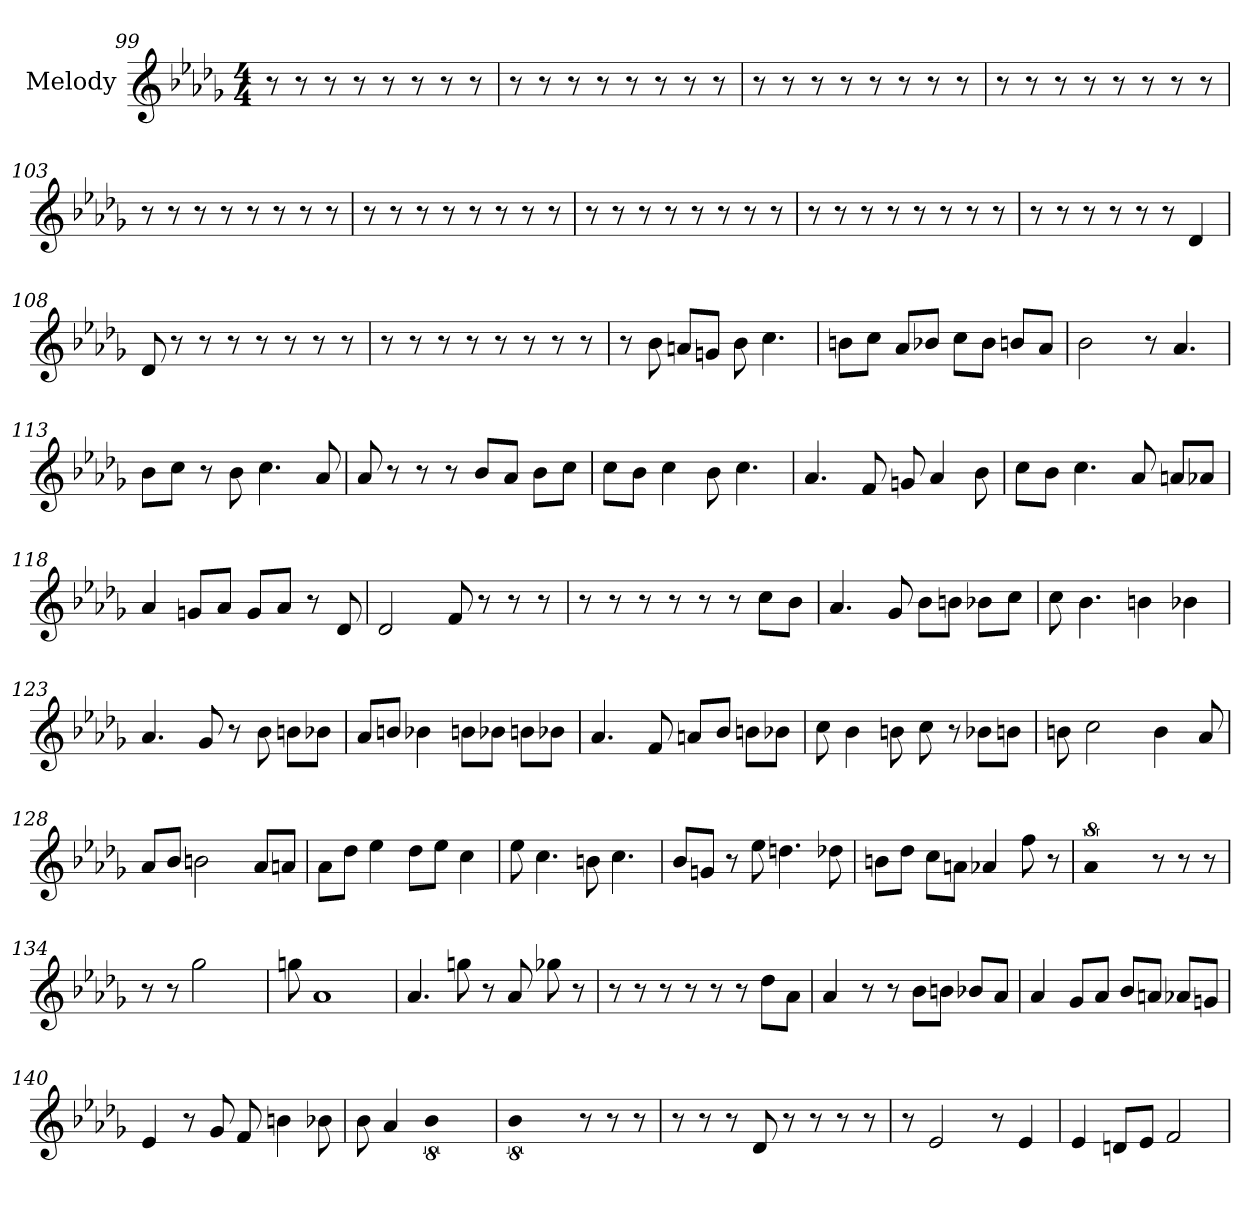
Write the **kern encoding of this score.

**kern
*part1
*staff1
*I"Melody
*clefG2
*k[b-e-a-d-g-]
*D-:
*M4/4
=99
8r
8r
8r
8r
8r
8r
8r
8r
=100
8r
8r
8r
8r
8r
8r
8r
8r
=101
8r
8r
8r
8r
8r
8r
8r
8r
=102
8r
8r
8r
8r
8r
8r
8r
8r
=103
8r
8r
8r
8r
8r
8r
8r
8r
=104
8r
8r
8r
8r
8r
8r
8r
8r
=105
8r
8r
8r
8r
8r
8r
8r
8r
=106
8r
8r
8r
8r
8r
8r
8r
8r
=107
8r
8r
8r
8r
8r
8r
4d-
=108
8d-
8r
8r
8r
8r
8r
8r
8r
=109
8r
8r
8r
8r
8r
8r
8r
8r
=110
8r
8b-
8a/L
8g/J
8b-
4.cc
=111
8b\L
8cc\J
8a-/L
8b-/J
8cc\L
8b-\J
8b/L
8a-/J
=112
2b-
8r
4.a-
=113
8b-\L
8cc\J
8r
8b-
4.cc
8a-
=114
8a-
8r
8r
8r
8b-/L
8a-/J
8b-\L
8cc\J
=115
8cc\L
8b-\J
4cc
8b-
4.cc
=116
4.a-
8f
8g
4a-
8b-
=117
8cc\L
8b-\J
4.cc
8a-
8a/L
8a-/J
=118
4a-
8g/L
8a-/J
8g/L
8a-/J
8r
8d-
=119
2d-
8f
8r
8r
8r
=120
8r
8r
8r
8r
8r
8r
8cc\L
8b-\J
=121
4.a-
8g-
8b-\L
8b\J
8b-\L
8cc\J
=122
8cc
4.b-
4b
4b-
=123
4.a-
8g-
8r
8b-
8b\L
8b-\J
=124
8a-/L
8b/J
4b-
8b\L
8b-\J
8b\L
8b-\J
=125
4.a-
8f
8a/L
8b-/J
8b\L
8b-\J
=126
8cc
4b-
8b
8cc
8r
8b-\L
8b\J
=127
8b
2cc
4b
8a-
=128
8a-/L
8b-/J
2b
8a-/L
8a/J
=129
8a-\L
8dd-\J
4ee-
8dd-\L
8ee-\J
4cc
=130
8ee-
4.cc
8b
4.cc
=131
8b-/L
8g/J
8r
8ee-
4.dd
8dd-
=132
8b\L
8dd-\J
8cc\L
8a\J
4a-
8ff
8r
=133
!LO:N:vis=2
8%5a-
8r
8r
8r
=134
8r
8r
!LO:N:vis=2
2.gg-
=135
8gg
!LO:N:vis=1
2..a-
=136
4.a-
8gg
8r
8a-
8gg-
8r
=137
8r
8r
8r
8r
8r
8r
8dd-\L
8a-\J
=138
4a-
8r
8r
8b-\L
8b\J
8b-/L
8a-/J
=139
4a-
8g-/L
8a-/J
8b-/L
8a/J
8a-/L
8g/J
=140
4e-
8r
8g-
8f
4b
8b-
=141
8b-
4a-
!LO:N:vis=2
8%5b-
=142
!LO:N:vis=2
8%5b-
8r
8r
8r
=143
8r
8r
8r
8d-
8r
8r
8r
8r
=144
8r
2e-
8r
4e-
=145
4e-
8d/L
8e-/J
2f
=
*-
